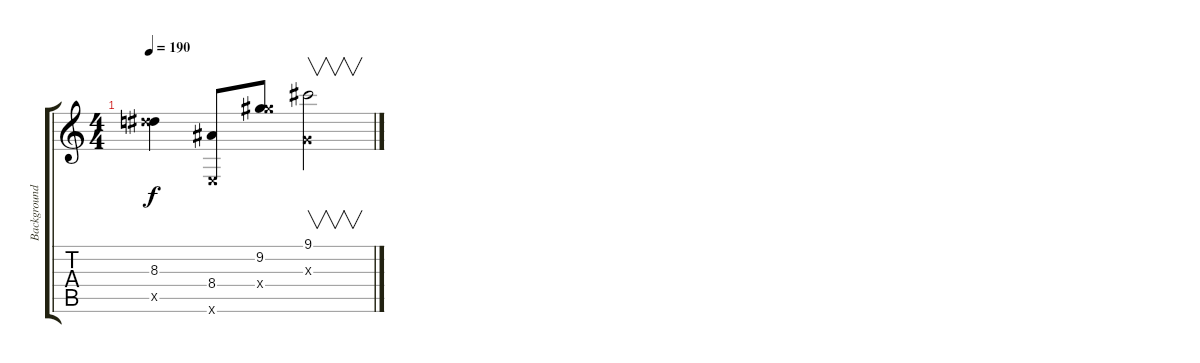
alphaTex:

\track ("Background Guitar" "Background") {instrument distortionguitar}
\staff {score tabs}
\tuning (E4 B3 G3 D3 A2 E2) {hide}
\ts (4 4)
\tempo 190
\clef g2
\ks c
(8.3 17.5{x}).4{dy f} (8.4 0.6{x}).8 (9.2 18.4{x}).8 (9.1 0.3{x}).2{v}
